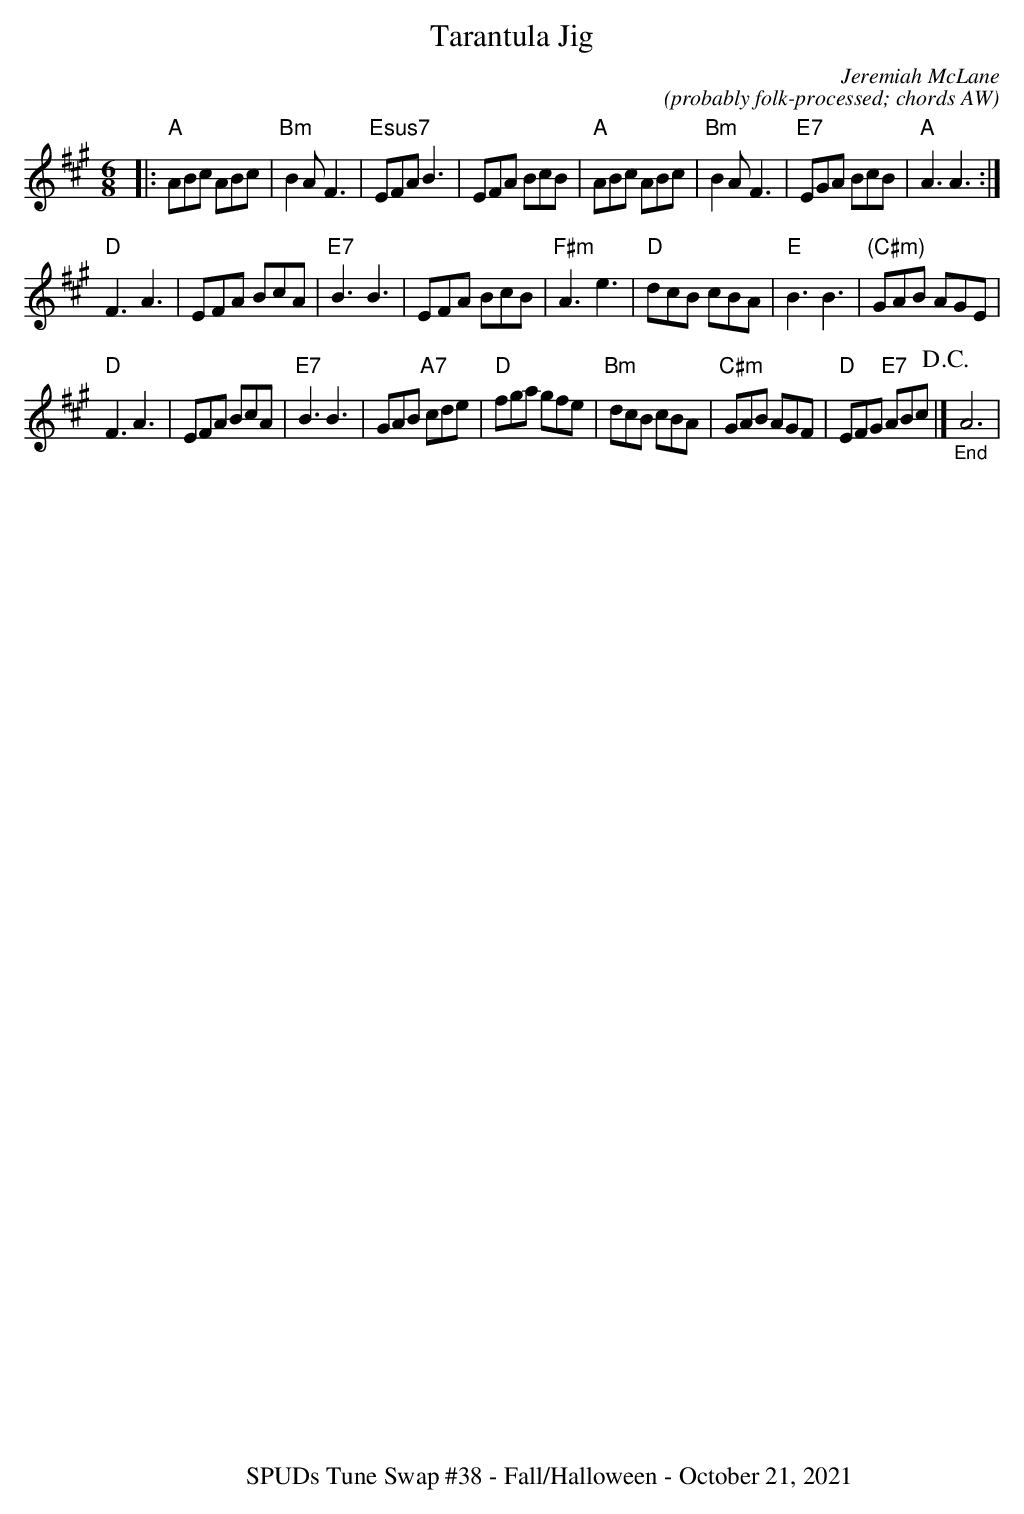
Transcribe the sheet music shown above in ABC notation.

X:1
T: Tarantula Jig
C: Jeremiah McLane
C: (probably folk-processed; chords AW)
M: 6/8
L: 1/8
K: A
|: "A"ABc ABc | "Bm"B2A F3 | "Esus7"EFA B3 | EFA BcB |\
"A"ABc ABc | "Bm"B2A F3 | "E7"EGA BcB | "A"A3 A3 :|
"D"F3A3 | EFA BcA | "E7"B3 B3 | EFA BcB | \
"F#m"A3e3 | "D"dcB cBA | "E"B3 B3 | "(C#m)"GAB AGE |
"D"F3A3 | EFA BcA | "E7"B3 B3 | GAB "A7"cde |\
"D"fga gfe | "Bm"dcB cBA | "C#m"GAB AGF | "D"EFG "E7"ABc !D.C.!|] "_End"A6 |
